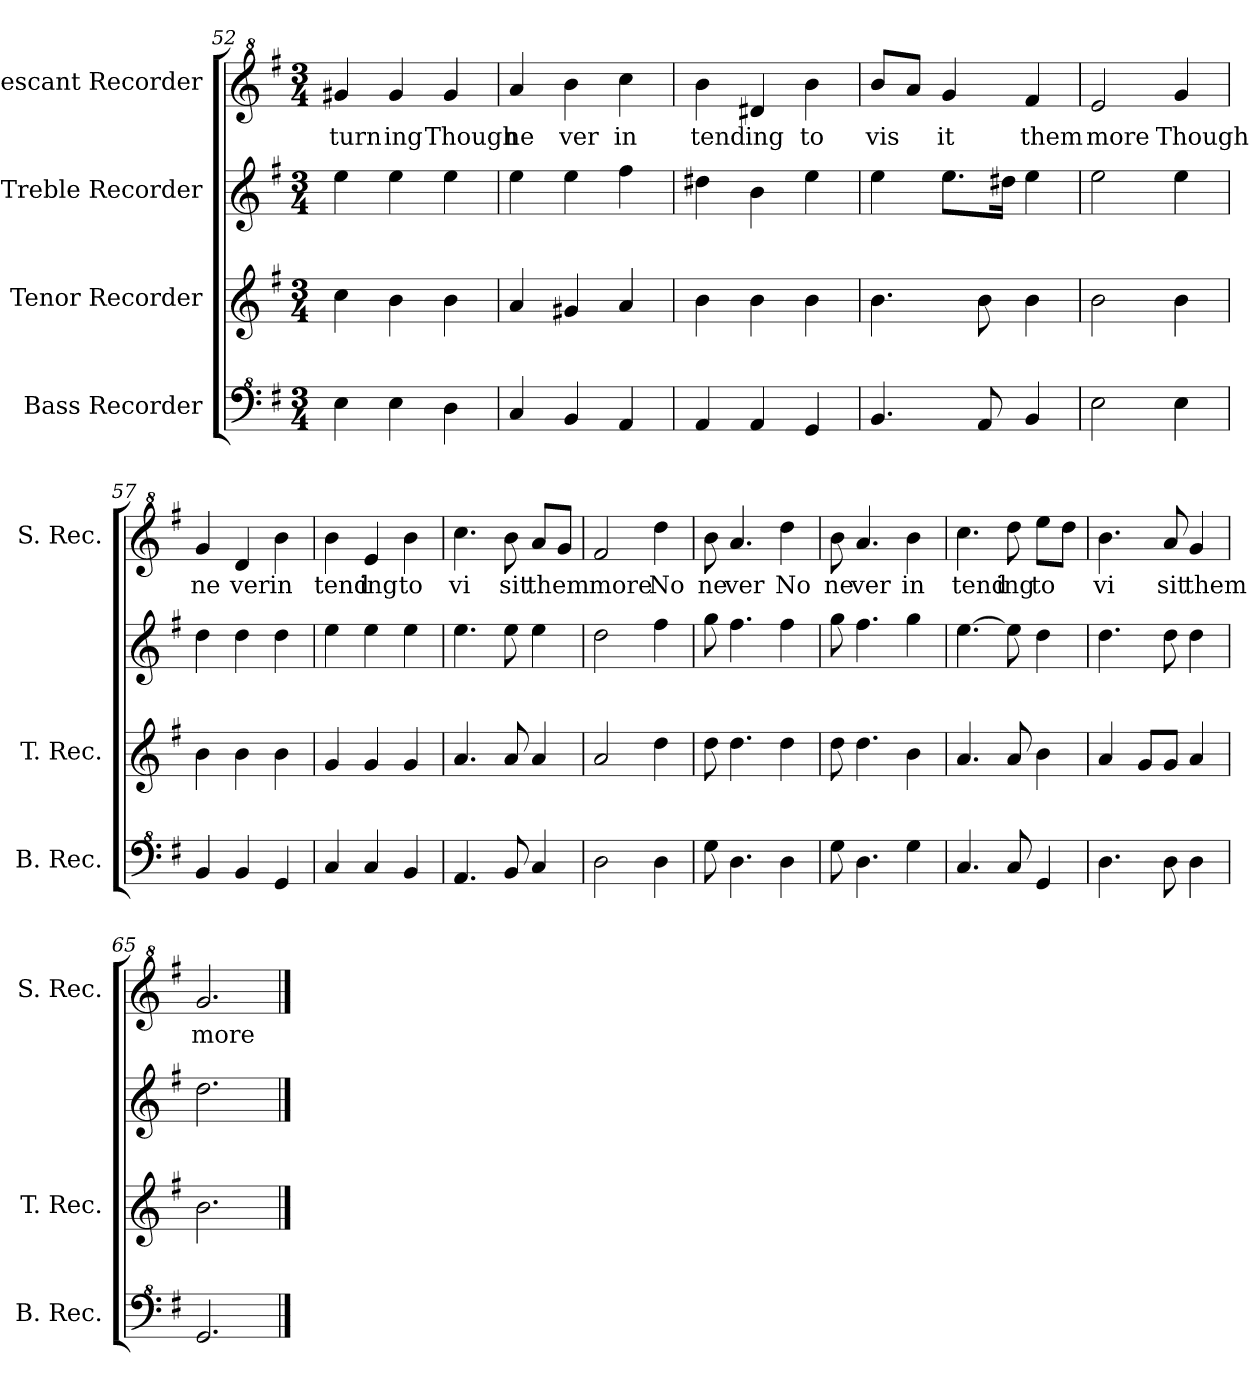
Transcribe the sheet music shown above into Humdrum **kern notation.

**kern	**kern	**kern	**kern	**text
*part4	*part3	*part2	*part1	*part1
*staff4	*staff3	*staff2	*staff1	*staff1
*I"Bass Recorder	*I"Tenor Recorder	*I"Treble Recorder	*I"Descant Recorder	*
*I'B. Rec.	*I'T. Rec.	*	*I'S. Rec.	*
*clefF^4	*clefG2	*clefG2	*clefG^2	*
*k[f#]	*k[f#]	*k[f#]	*k[f#]	*
*M3/4	*M3/4	*M3/4	*M3/4	*
=52	=52	=52	=52	=52
!	!	!	!	!LO:LY:b
4e\	4cc\	4ee\	4gg#X/	turn
!	!	!	!	!LO:LY:b
4e\	4b\	4ee\	4gg#/	ing
!	!	!	!	!LO:LY:b
4d\	4b\	4ee\	4gg#/	Though
=53	=53	=53	=53	=53
!	!	!	!	!LO:LY:b
4c/	4a/	4ee\	4aa/	ne
!	!	!	!	!LO:LY:b
4B/	4g#X/	4ee\	4bb\	ver
!	!	!	!	!LO:LY:b
4A/	4a/	4ff#\	4ccc\	in
!!LO:LB:g=z
=54	=54	=54	=54	=54
!	!	!	!	!LO:LY:b
4A/	4b\	4dd#X\	4bb\	tend
!	!	!	!	!LO:LY:b
4A/	4b\	4b\	4dd#X/	ing
!	!	!	!	!LO:LY:b
4G/	4b\	4ee\	4bb\	to
=55	=55	=55	=55	=55
!	!	!	!	!LO:LY:b
4.B/	4.b\	4ee\	8bb/L	vis
.	.	.	8aa/J	.
!	!	!	!	!LO:LY:b
.	.	8.ee\L	4gg/	it
8A/	8b\	.	.	.
.	.	16dd#X\Jk	.	.
!	!	!	!	!LO:LY:b
4B/	4b\	4ee\	4ff#/	them
=56	=56	=56	=56	=56
!	!	!	!	!LO:LY:b
2e\	2b\	2ee\	2ee/	more
!	!	!	!	!LO:LY:b
4e\	4b\	4ee\	4gg/	Though
=57	=57	=57	=57	=57
!	!	!	!	!LO:LY:b
4B/	4b\	4dd\	4gg/	ne
!	!	!	!	!LO:LY:b
4B/	4b\	4dd\	4dd/	ver
!	!	!	!	!LO:LY:b
4G/	4b\	4dd\	4bb\	in
=58	=58	=58	=58	=58
!	!	!	!	!LO:LY:b
4c/	4g/	4ee\	4bb\	tend
!	!	!	!	!LO:LY:b
4c/	4g/	4ee\	4ee/	ing
!	!	!	!	!LO:LY:b
4B/	4g/	4ee\	4bb\	to
=59	=59	=59	=59	=59
!	!	!	!	!LO:LY:b
4.A/	4.a/	4.ee\	4.ccc\	vi
!	!	!	!	!LO:LY:b
8B/	8a/	8ee\	8bb\	sit
!	!	!	!	!LO:LY:b
4c/	4a/	4ee\	8aa/L	them
.	.	.	8gg/J	.
=60	=60	=60	=60	=60
!	!	!	!	!LO:LY:b
2d\	2a/	2dd\	2ff#/	more
!	!	!	!	!LO:LY:b
4d\	4dd\	4ff#\	4ddd\	No
!!LO:LB:g=z
=61	=61	=61	=61	=61
!	!	!	!	!LO:LY:b
8g\	8dd\	8gg\	8bb\	ne
!	!	!	!	!LO:LY:b
4.d\	4.dd\	4.ff#\	4.aa/	ver
!	!	!	!	!LO:LY:b
4d\	4dd\	4ff#\	4ddd\	No
=62	=62	=62	=62	=62
!	!	!	!	!LO:LY:b
8g\	8dd\	8gg\	8bb\	ne
!	!	!	!	!LO:LY:b
4.d\	4.dd\	4.ff#\	4.aa/	ver
!	!	!	!	!LO:LY:b
4g\	4b\	4gg\	4bb\	in
=63	=63	=63	=63	=63
!	!	!	!	!LO:LY:b
4.c/	4.a/	[4.ee\	4.ccc\	tend
!	!	!	!	!LO:LY:b
8c/	8a/	8ee\]	8ddd\	ing
!	!	!	!	!LO:LY:b
4G/	4b\	4dd\	8eee\L	to
.	.	.	8ddd\J	.
=64	=64	=64	=64	=64
!	!	!	!	!LO:LY:b
4.d\	4a/	4.dd\	4.bb\	vi
.	8g/L	.	.	.
!	!	!	!	!LO:LY:b
8d\	8g/J	8dd\	8aa/	sit
!	!	!	!	!LO:LY:b
4d\	4a/	4dd\	4gg/	them
=65	=65	=65	=65	=65
!	!	!	!	!LO:LY:b
2.G/	2.b\	2.dd\	2.gg/	more
==	==	==	==	==
*-	*-	*-	*-	*-
